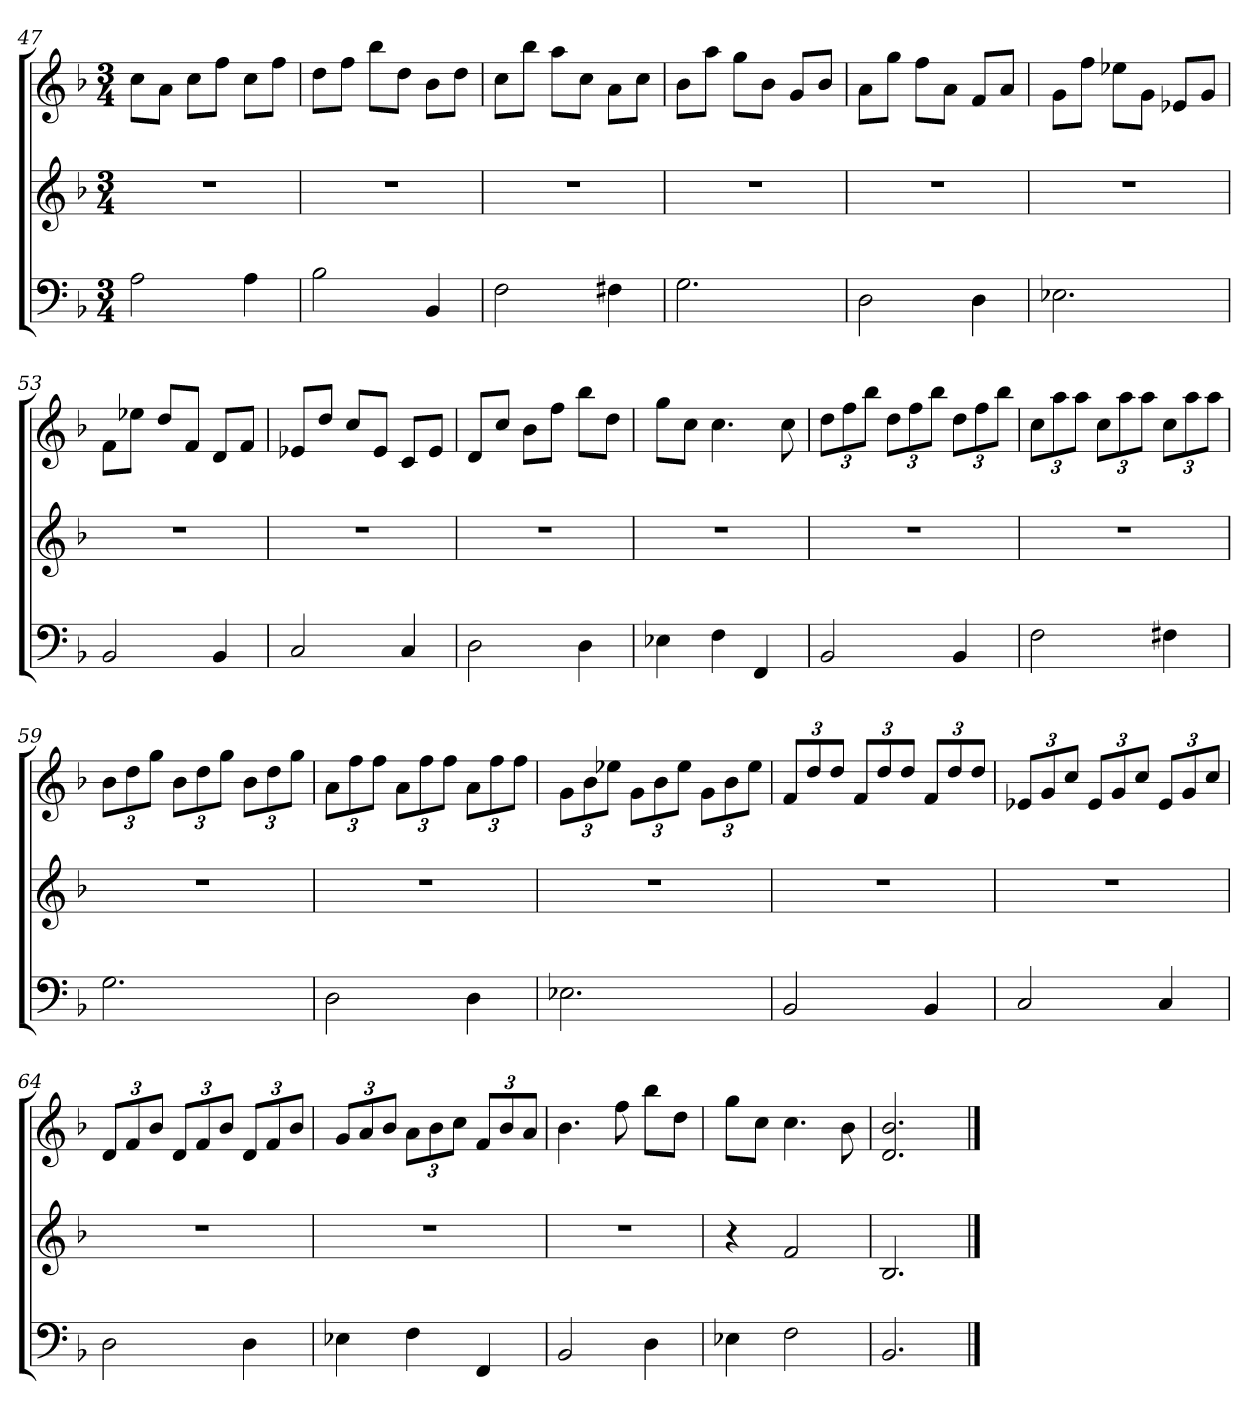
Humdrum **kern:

**kern	**kern	**kern
*part3	*part2	*part1
*staff3	*staff2	*staff1
*k[b-]	*k[b-]	*k[b-]
*F:	*F:	*F:
*M3/4	*M3/4	*M3/4
=47	=47	=47
2A	2.r	8ccL
.	.	8aJ
.	.	8ccL
.	.	8ffJ
4A	.	8ccL
.	.	8ffJ
=48	=48	=48
2B-	2.r	8ddL
.	.	8ffJ
.	.	8bb-L
.	.	8ddJ
4BB-	.	8b-L
.	.	8ddJ
=49	=49	=49
2F	2.r	8ccL
.	.	8bb-J
.	.	8aaL
.	.	8ccJ
4F#X	.	8aL
.	.	8ccJ
=50	=50	=50
2.G	2.r	8b-L
.	.	8aaJ
.	.	8ggL
.	.	8b-J
.	.	8gL
.	.	8b-J
=51	=51	=51
2D	2.r	8aL
.	.	8ggJ
.	.	8ffL
.	.	8aJ
4D	.	8fL
.	.	8aJ
=52	=52	=52
2.E-X	2.r	8gL
.	.	8ffJ
.	.	8ee-XL
.	.	8gJ
.	.	8e-XL
.	.	8gJ
=53	=53	=53
2BB-	2.r	8fL
.	.	8ee-XJ
.	.	8ddL
.	.	8fJ
4BB-	.	8dL
.	.	8fJ
=54	=54	=54
2C	2.r	8e-XL
.	.	8ddJ
.	.	8ccL
.	.	8e-J
4C	.	8cL
.	.	8e-J
=55	=55	=55
2D	2.r	8dL
.	.	8ccJ
.	.	8b-L
.	.	8ffJ
4D	.	8bb-L
.	.	8ddJ
=56	=56	=56
4E-X	2.r	8ggL
.	.	8ccJ
4F	.	4.cc
4FF	.	.
.	.	8cc
=57	=57	=57
2BB-	2.r	12ddL
.	.	12ff
.	.	12bb-J
.	.	12ddL
.	.	12ff
.	.	12bb-J
4BB-	.	12ddL
.	.	12ff
.	.	12bb-J
=58	=58	=58
2F	2.r	12ccL
.	.	12aa
.	.	12aaJ
.	.	12ccL
.	.	12aa
.	.	12aaJ
4F#X	.	12ccL
.	.	12aa
.	.	12aaJ
=59	=59	=59
2.G	2.r	12b-L
.	.	12dd
.	.	12ggJ
.	.	12b-L
.	.	12dd
.	.	12ggJ
.	.	12b-L
.	.	12dd
.	.	12ggJ
=60	=60	=60
2D	2.r	12aL
.	.	12ff
.	.	12ffJ
.	.	12aL
.	.	12ff
.	.	12ffJ
4D	.	12aL
.	.	12ff
.	.	12ffJ
=61	=61	=61
2.E-X	2.r	12gL
.	.	12b-
.	.	12ee-XJ
.	.	12gL
.	.	12b-
.	.	12ee-J
.	.	12gL
.	.	12b-
.	.	12ee-J
=62	=62	=62
2BB-	2.r	12fL
.	.	12dd
.	.	12ddJ
.	.	12fL
.	.	12dd
.	.	12ddJ
4BB-	.	12fL
.	.	12dd
.	.	12ddJ
=63	=63	=63
2C	2.r	12e-XL
.	.	12g
.	.	12ccJ
.	.	12e-L
.	.	12g
.	.	12ccJ
4C	.	12e-L
.	.	12g
.	.	12ccJ
=64	=64	=64
2D	2.r	12dL
.	.	12f
.	.	12b-J
.	.	12dL
.	.	12f
.	.	12b-J
4D	.	12dL
.	.	12f
.	.	12b-J
=65	=65	=65
4E-X	2.r	12gL
.	.	12a
.	.	12b-J
4F	.	12aL
.	.	12b-
.	.	12ccJ
4FF	.	12fL
.	.	12b-
.	.	12aJ
=66	=66	=66
2BB-	2.r	4.b-
.	.	8ff
4D	.	8bb-L
.	.	8ddJ
=67	=67	=67
4E-X	4r	8ggL
.	.	8ccJ
2F	2f	4.cc
.	.	8b-
=68	=68	=68
2.BB-	2.B-	2.d 2.b-
==	==	==
*-	*-	*-
